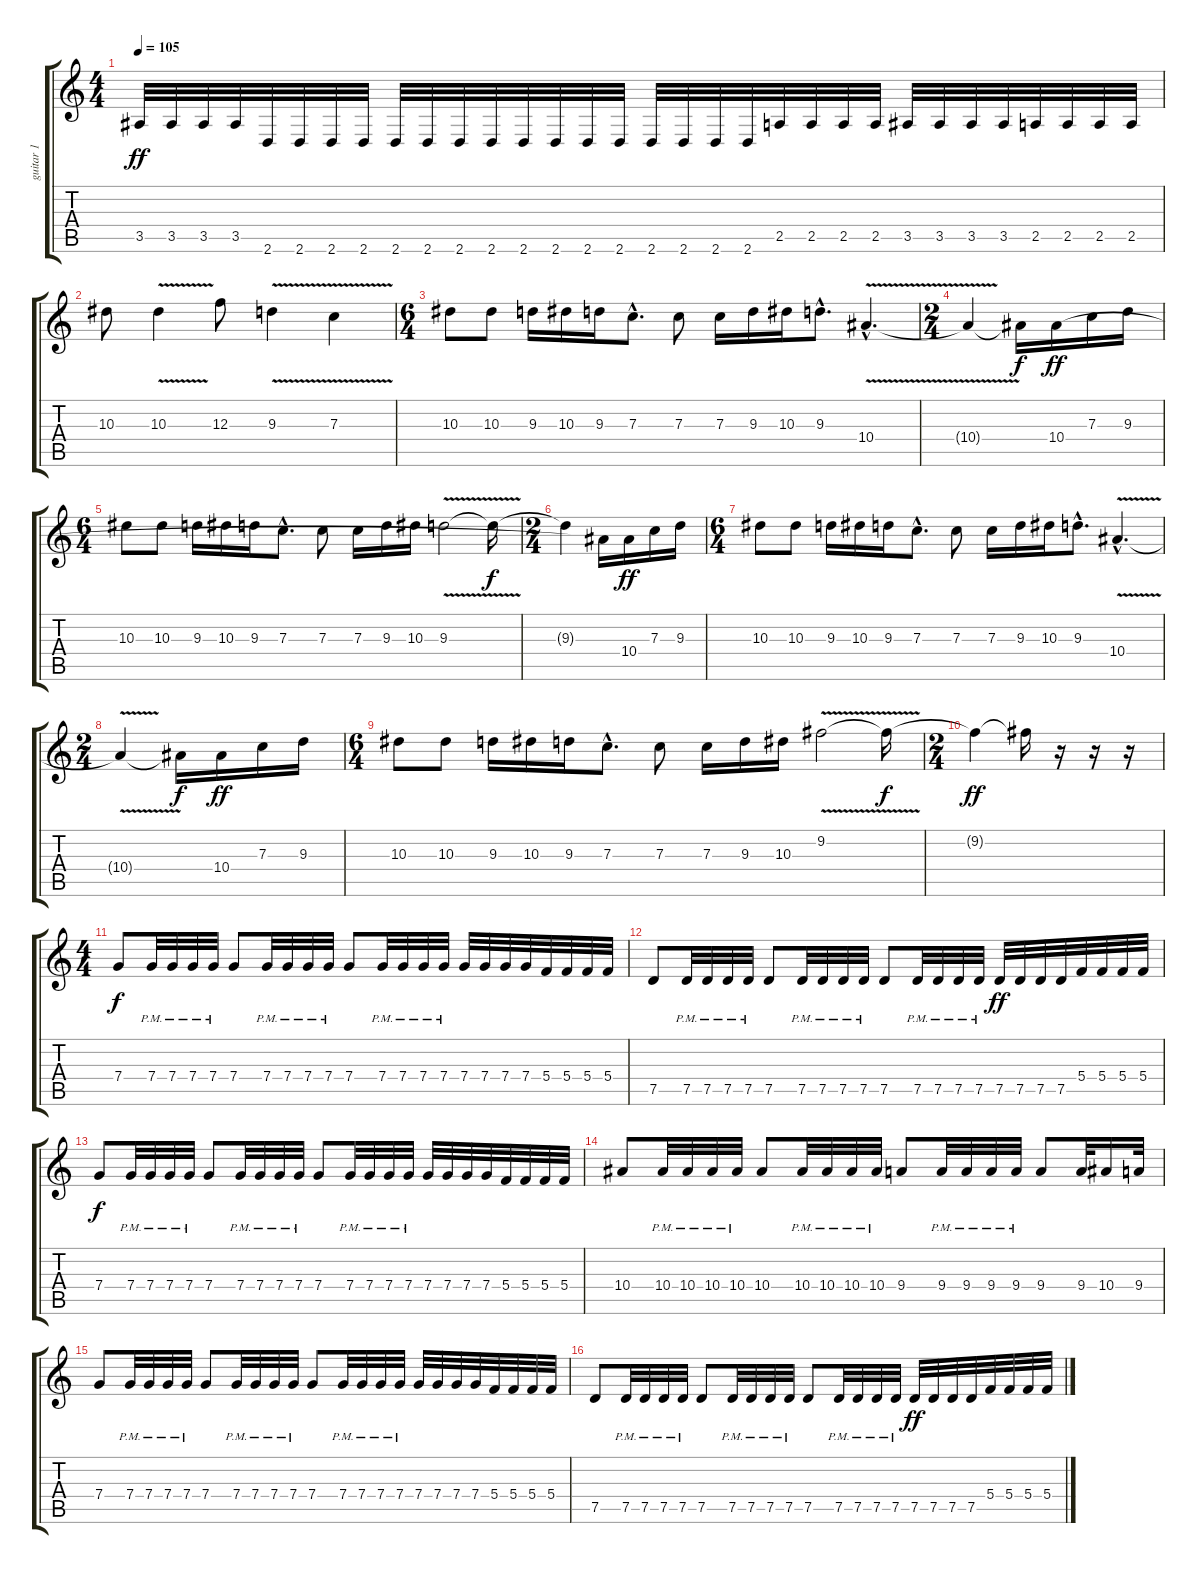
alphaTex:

\track ("guitar 1" "guitar 1") {instrument distortionguitar}
\staff {score tabs}
\tuning (D4 A3 F3 C3 G2 C2) {hide}
\ts (4 4)
\tempo 105
\clef g2
\ks c
3.5.32{dy ff} 3.5.32 3.5.32 3.5.32 2.6.32 2.6.32 2.6.32 2.6.32 2.6.32 2.6.32 2.6.32 2.6.32 2.6.32 2.6.32 2.6.32 2.6.32 2.6.32 2.6.32 2.6.32 2.6.32 2.5.32 2.5.32 2.5.32 2.5.32 3.5.32 3.5.32 3.5.32 3.5.32 2.5.32 2.5.32 2.5.32 2.5.32 |
10.3.8 10.3{v}.4 12.3.8 9.3{v}.4 7.3{v}.4 |
\ts (6 4)
10.3.8 10.3.8 9.3.16 10.3.16 9.3.16 7.3{hac}.8{d} 7.3.8 7.3.16 9.3.16 10.3.16 9.3{hac}.8{d} 10.4{v hac}.4{d} |
\ts (2 4)
10.4{t}.4 10.4{t}.16{dy f} 10.4.16{dy ff} 7.3.16 9.3.16 |
\ts (6 4)
10.3.8 10.3.8 9.3.16 10.3.16 9.3.16 7.3{hac}.8{d} 7.3.8 7.3.16 9.3.16 10.3.16 9.3{v}.2 9.3{t}.16{dy f} |
\ts (2 4)
9.3{t}.4 10.4{t}.16 10.4.16{dy ff} 7.3.16 9.3.16 |
\ts (6 4)
10.3.8 10.3.8 9.3.16 10.3.16 9.3.16 7.3{hac}.8{d} 7.3.8 7.3.16 9.3.16 10.3.16 9.3{hac}.8{d} 10.4{v hac}.4{d} |
\ts (2 4)
10.4{t}.4 10.4{t}.16{dy f} 10.4.16{dy ff} 7.3.16 9.3.16 |
\ts (6 4)
10.3.8 10.3.8 9.3.16 10.3.16 9.3.16 7.3{hac}.8{d} 7.3.8 7.3.16 9.3.16 10.3.16 9.2{v}.2 9.2{t}.16{dy f} |
\ts (2 4)
9.2{t}.4{dy ff} 9.2{t}.16 r.16 r.16 r.16 |
\ts (4 4)
7.4.8{dy f} 7.4{pm}.32 7.4{pm}.32 7.4{pm}.32 7.4{pm}.32 7.4.8 7.4{pm}.32 7.4{pm}.32 7.4{pm}.32 7.4{pm}.32 7.4.8 7.4{pm}.32 7.4{pm}.32 7.4{pm}.32 7.4{pm}.32 7.4.32 7.4.32 7.4.32 7.4.32 5.4.32 5.4.32 5.4.32 5.4.32 |
7.5.8 7.5{pm}.32 7.5{pm}.32 7.5{pm}.32 7.5{pm}.32 7.5.8 7.5{pm}.32 7.5{pm}.32 7.5{pm}.32 7.5{pm}.32 7.5.8 7.5{pm}.32 7.5{pm}.32 7.5{pm}.32 7.5{pm}.32 7.5.32{dy ff} 7.5.32 7.5.32 7.5.32 5.4.32 5.4.32 5.4.32 5.4.32 |
7.4.8{dy f} 7.4{pm}.32 7.4{pm}.32 7.4{pm}.32 7.4{pm}.32 7.4.8 7.4{pm}.32 7.4{pm}.32 7.4{pm}.32 7.4{pm}.32 7.4.8 7.4{pm}.32 7.4{pm}.32 7.4{pm}.32 7.4{pm}.32 7.4.32 7.4.32 7.4.32 7.4.32 5.4.32 5.4.32 5.4.32 5.4.32 |
10.4.8 10.4{pm}.32 10.4{pm}.32 10.4{pm}.32 10.4{pm}.32 10.4.8 10.4{pm}.32 10.4{pm}.32 10.4{pm}.32 10.4{pm}.32 9.4.8 9.4{pm}.32 9.4{pm}.32 9.4{pm}.32 9.4{pm}.32 9.4.8 9.4.32 10.4.16 9.4.32 |
7.4.8 7.4{pm}.32 7.4{pm}.32 7.4{pm}.32 7.4{pm}.32 7.4.8 7.4{pm}.32 7.4{pm}.32 7.4{pm}.32 7.4{pm}.32 7.4.8 7.4{pm}.32 7.4{pm}.32 7.4{pm}.32 7.4{pm}.32 7.4.32 7.4.32 7.4.32 7.4.32 5.4.32 5.4.32 5.4.32 5.4.32 |
7.5.8 7.5{pm}.32 7.5{pm}.32 7.5{pm}.32 7.5{pm}.32 7.5.8 7.5{pm}.32 7.5{pm}.32 7.5{pm}.32 7.5{pm}.32 7.5.8 7.5{pm}.32 7.5{pm}.32 7.5{pm}.32 7.5{pm}.32 7.5.32{dy ff} 7.5.32 7.5.32 7.5.32 5.4.32 5.4.32 5.4.32 5.4.32
